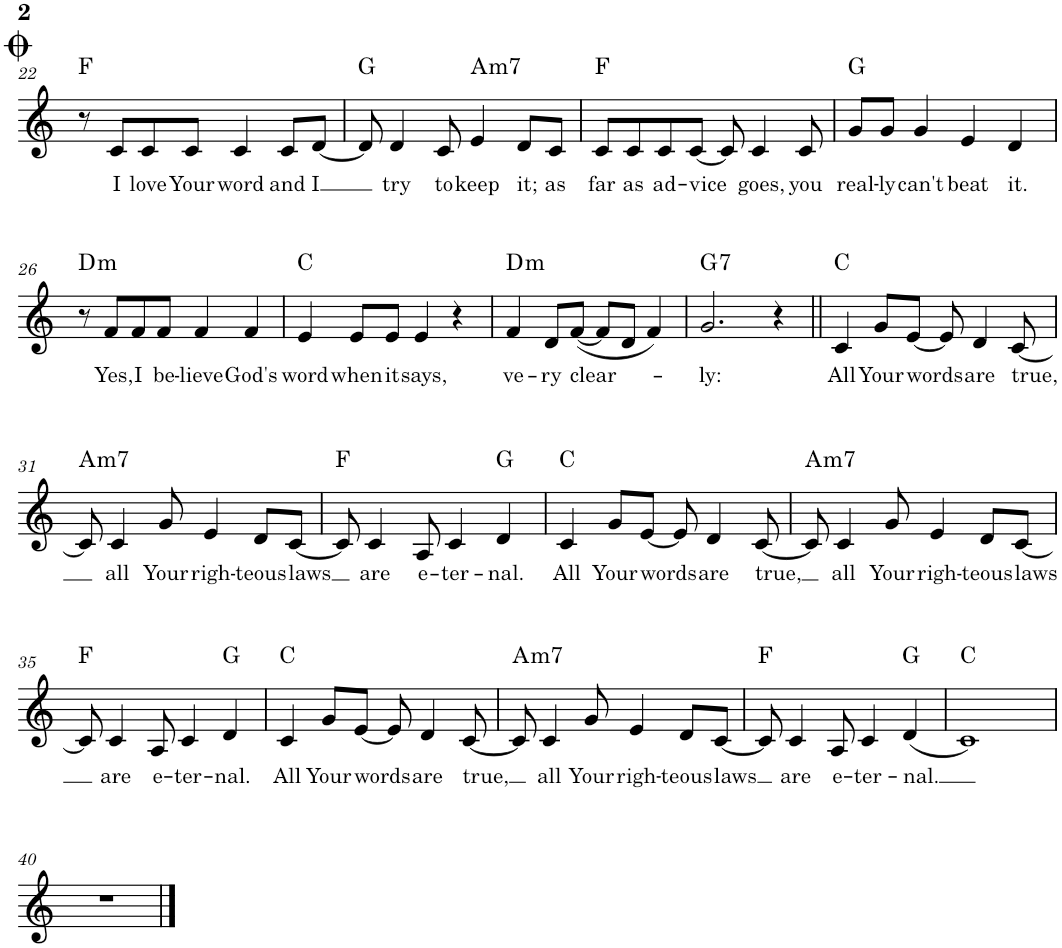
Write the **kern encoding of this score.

**kern	**text	**harte
*part1	*part1	*part1
*staff1	*staff1	*
*I"Piano	*	*
*I'Pno.	*	*
!!LO:PB:g=z
*clefG2	*	*
*k[]	*	*
*M4/4	*	*
=22	=22	=22
8r	.	F:maj
!	!LO:LY:b	!
8c/L	I	.
!	!LO:LY:b	!
8c/	love	.
!	!LO:LY:b	!
8c/J	Your	.
!	!LO:LY:b	!
4c/	word	.
!	!LO:LY:b	!
8c/L	and	.
!	!LO:LY:b	!
[8d/J	I	.
=23	=23	=23
8d/]	.	G:maj
!	!LO:LY:b	!
4d/	try	.
!	!LO:LY:b	!
8c/	to	.
!	!LO:LY:b	!LO:H:kt=m7
4e/	keep	A:min7
!	!LO:LY:b	!
8d/L	it;	.
!	!LO:LY:b	!
8c/J	as	.
=24	=24	=24
!	!LO:LY:b	!
8c/L	far	F:maj
!	!LO:LY:b	!
8c/	as	.
!	!LO:LY:b	!
8c/	ad-	.
!	!LO:LY:b	!
[8c/J	-vice	.
8c/]	.	.
!	!LO:LY:b	!
4c/	goes,	.
!	!LO:LY:b	!
8c/	you	.
=25	=25	=25
!	!LO:LY:b	!
8g/L	real-	G:maj
!	!LO:LY:b	!
8g/J	-ly	.
!	!LO:LY:b	!
4g/	can't	.
!	!LO:LY:b	!
4e/	beat	.
!	!LO:LY:b	!
4d/	it.	.
!!LO:LB:g=z
=26	=26	=26
!	!	!LO:H:kt=m
8r	.	D:min
!	!LO:LY:b	!
8f/L	Yes,	.
!	!LO:LY:b	!
8f/	I	.
!	!LO:LY:b	!
8f/J	be-	.
!	!LO:LY:b	!
4f/	-lieve	.
!	!LO:LY:b	!
4f/	God's	.
=27	=27	=27
!	!LO:LY:b	!
4e/	word	C:maj
!	!LO:LY:b	!
8e/L	when	.
!	!LO:LY:b	!
8e/J	it	.
!	!LO:LY:b	!
4e/	says,	.
4r	.	.
=28	=28	=28
!	!LO:LY:b	!LO:H:kt=m
4f/	ve-	D:min
!	!LO:LY:b	!
8d/L	-ry	.
!	!LO:LY:b	!
([8f/J	clear-	.
8f/L]	.	.
8d/J	.	.
4f/)	.	.
=29	=29	=29
!	!LO:LY:b	!LO:H:kt=7
2.g/	-ly:	G:7
4r	.	.
=30||	=30||	=30||
!	!LO:LY:b	!
4c/	All	C:maj
!	!LO:LY:b	!
8g/L	Your	.
!	!LO:LY:b	!
[8e/J	words	.
8e/]	.	.
!	!LO:LY:b	!
4d/	are	.
!	!LO:LY:b	!
[8c/	true,	.
!!LO:LB:g=z
=31	=31	=31
!	!	!LO:H:kt=m7
8c/]	.	A:min7
!	!LO:LY:b	!
4c/	all	.
!	!LO:LY:b	!
8g/	Your	.
!	!LO:LY:b	!
4e/	righ-	.
!	!LO:LY:b	!
8d/L	-teous	.
!	!LO:LY:b	!
[8c/J	laws	.
=32	=32	=32
8c/]	.	F:maj
!	!LO:LY:b	!
4c/	are	.
!	!LO:LY:b	!
8A/	e-	.
!	!LO:LY:b	!
4c/	-ter-	.
!	!LO:LY:b	!
4d/	-nal.	G:maj
=33	=33	=33
!	!LO:LY:b	!
4c/	All	C:maj
!	!LO:LY:b	!
8g/L	Your	.
!	!LO:LY:b	!
[8e/J	words	.
8e/]	.	.
!	!LO:LY:b	!
4d/	are	.
!	!LO:LY:b	!
[8c/	true,	.
=34	=34	=34
!	!	!LO:H:kt=m7
8c/]	.	A:min7
!	!LO:LY:b	!
4c/	all	.
!	!LO:LY:b	!
8g/	Your	.
!	!LO:LY:b	!
4e/	righ-	.
!	!LO:LY:b	!
8d/L	-teous	.
!	!LO:LY:b	!
[8c/J	laws	.
!!LO:LB:g=z
=35	=35	=35
8c/]	.	F:maj
!	!LO:LY:b	!
4c/	are	.
!	!LO:LY:b	!
8A/	e-	.
!	!LO:LY:b	!
4c/	-ter-	.
!	!LO:LY:b	!
4d/	-nal.	G:maj
=36	=36	=36
!	!LO:LY:b	!
4c/	All	C:maj
!	!LO:LY:b	!
8g/L	Your	.
!	!LO:LY:b	!
[8e/J	words	.
8e/]	.	.
!	!LO:LY:b	!
4d/	are	.
!	!LO:LY:b	!
[8c/	true,	.
=37	=37	=37
!	!	!LO:H:kt=m7
8c/]	.	A:min7
!	!LO:LY:b	!
4c/	all	.
!	!LO:LY:b	!
8g/	Your	.
!	!LO:LY:b	!
4e/	righ-	.
!	!LO:LY:b	!
8d/L	-teous	.
!	!LO:LY:b	!
[8c/J	laws	.
=38	=38	=38
8c/]	.	F:maj
!	!LO:LY:b	!
4c/	are	.
!	!LO:LY:b	!
8A/	e-	.
!	!LO:LY:b	!
4c/	-ter-	.
!	!LO:LY:b	!
(4d/	-nal.	G:maj
=39	=39	=39
1c)	.	C:maj
!!LO:LB:g=z
=40	=40	=40
1r	.	.
==	==	==
*-	*-	*-
